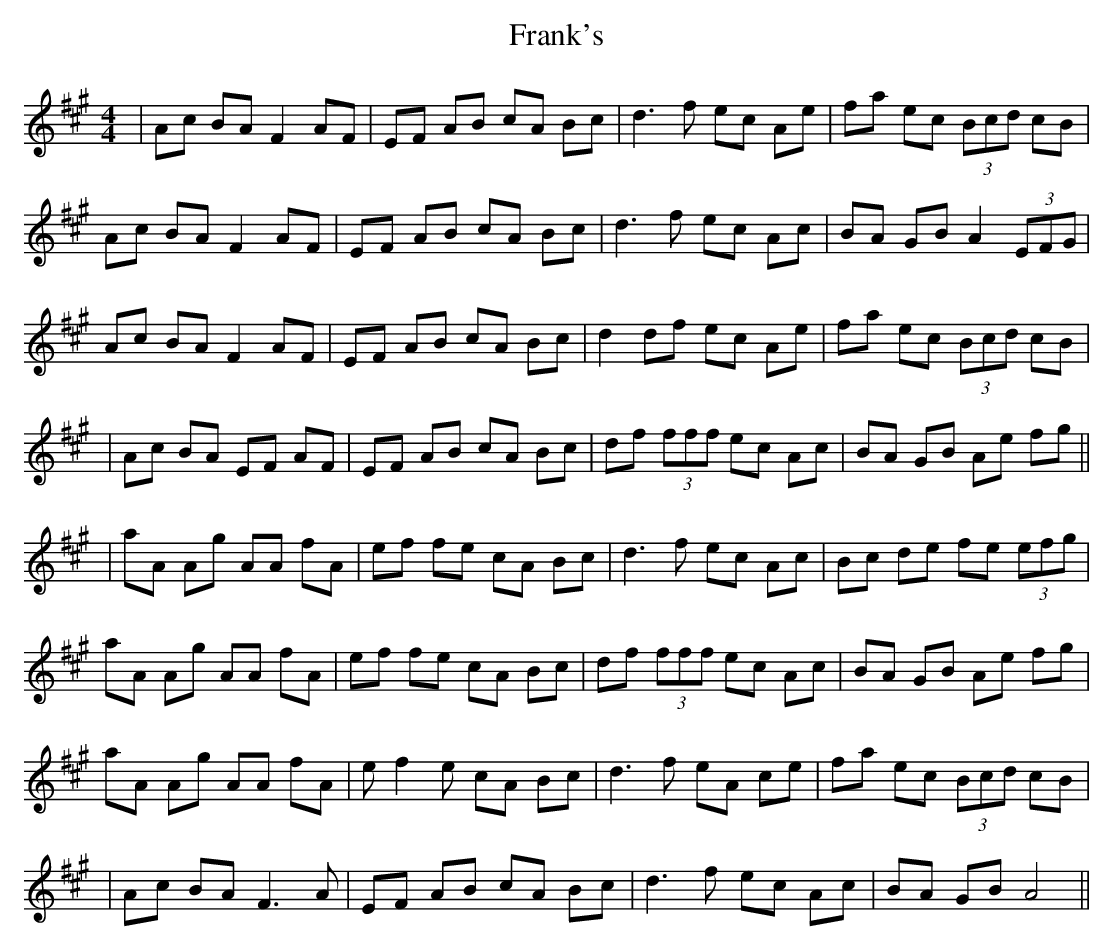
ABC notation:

X:1
T:Frank's
M:4/4
L:1/8
K:Amaj
|Ac BA F2 AF|EF AB cA Bc |d3 f ec Ae |fa ec (3Bcd cB |
Ac BA F2 AF|EF AB cA Bc |d3 f ec Ac |BA GB A2 (3EFG |
Ac BA F2 AF|EF AB cA Bc |d2 df ec Ae |fa ec (3Bcd cB|
|Ac BA EF AF |EF AB cA Bc |df (3fff ec Ac|BA GB Ae fg||
|aA Ag AA fA |ef fe cA Bc |d3 f ec Ac |Bc de fe (3efg |
aA Ag AA fA |ef fe cA Bc |df (3fff ec Ac |BA GB Ae fg |
aA Ag AA fA |e f2 e cA Bc |d3 f eA ce |fa ec (3Bcd cB|
|Ac BA F3 A |EF AB cA Bc |d3 f ec Ac |BA GB A4 ||
